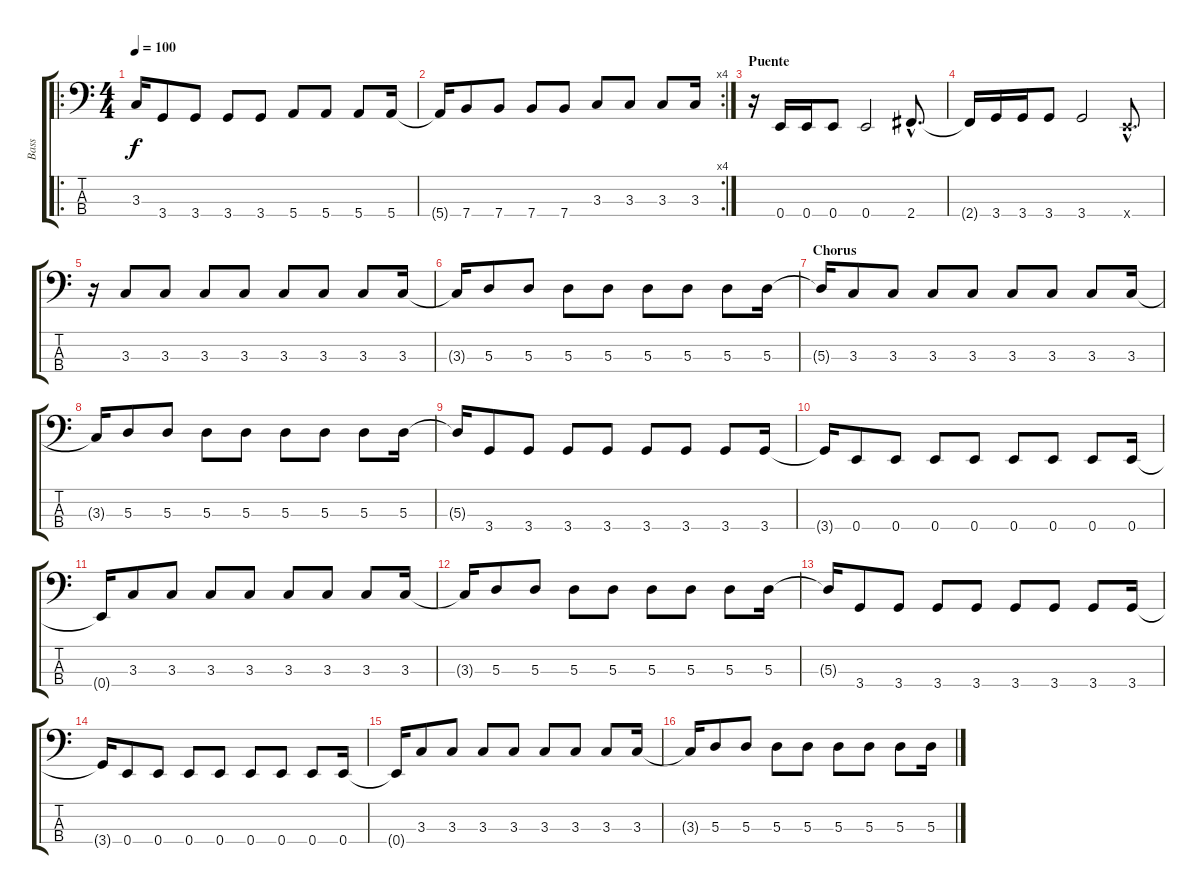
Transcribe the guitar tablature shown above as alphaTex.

\track ("Bass" "Bass") {instrument electricbasspick}
\staff {score tabs}
\tuning (G2 D2 A1 E1) {hide}
\ro
\ts (4 4)
\tempo 100
\clef f4
\ks c
3.3{t}.16{dy f} 3.4.8 3.4.8 3.4.8 3.4.8 5.4.8 5.4.8 5.4.8 5.4.16 |
\rc 4
5.4{t}.16 7.4.8 7.4.8 7.4.8 7.4.8 3.3.8 3.3.8 3.3.8 3.3.16 |
\section ("" "Puente")
r.16 0.4.16 0.4.16 0.4.8 0.4.2 2.4{hac}.8{d} |
2.4{t}.16 3.4.16 3.4.16 3.4.8 3.4.2 0.4{hac x}.8{d} |
r.16 3.3.8 3.3.8 3.3.8 3.3.8 3.3.8 3.3.8 3.3.8 3.3.16 |
3.3{t}.16 5.3.8 5.3.8 5.3.8 5.3.8 5.3.8 5.3.8 5.3.8 5.3.16 |
\section ("" "Chorus")
5.3{t}.16 3.3.8 3.3.8 3.3.8 3.3.8 3.3.8 3.3.8 3.3.8 3.3.16 |
3.3{t}.16 5.3.8 5.3.8 5.3.8 5.3.8 5.3.8 5.3.8 5.3.8 5.3.16 |
5.3{t}.16 3.4.8 3.4.8 3.4.8 3.4.8 3.4.8 3.4.8 3.4.8 3.4.16 |
3.4{t}.16 0.4.8 0.4.8 0.4.8 0.4.8 0.4.8 0.4.8 0.4.8 0.4.16 |
0.4{t}.16 3.3.8 3.3.8 3.3.8 3.3.8 3.3.8 3.3.8 3.3.8 3.3.16 |
3.3{t}.16 5.3.8 5.3.8 5.3.8 5.3.8 5.3.8 5.3.8 5.3.8 5.3.16 |
5.3{t}.16 3.4.8 3.4.8 3.4.8 3.4.8 3.4.8 3.4.8 3.4.8 3.4.16 |
3.4{t}.16 0.4.8 0.4.8 0.4.8 0.4.8 0.4.8 0.4.8 0.4.8 0.4.16 |
0.4{t}.16 3.3.8 3.3.8 3.3.8 3.3.8 3.3.8 3.3.8 3.3.8 3.3.16 |
3.3{t}.16 5.3.8 5.3.8 5.3.8 5.3.8 5.3.8 5.3.8 5.3.8 5.3.16
